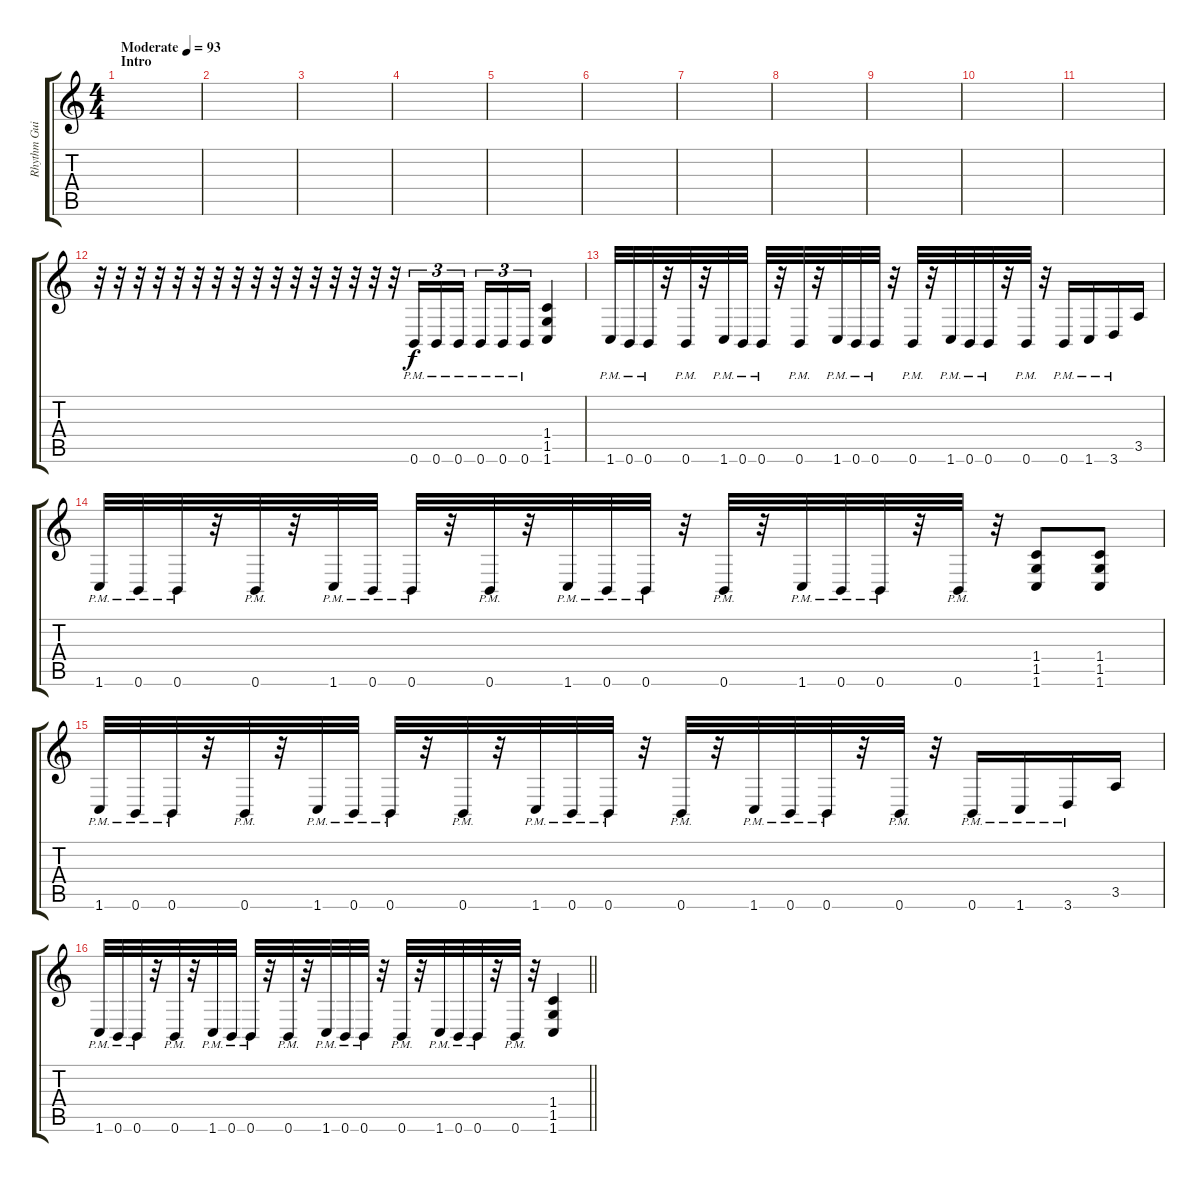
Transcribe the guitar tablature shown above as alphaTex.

\track ("Rhythm Guitar" "Rhythm Gui") {instrument distortionguitar}
\staff {score tabs}
\tuning (B3 B3 Gb3 B2 Gb2 B1) {hide}
\ts (4 4)
\section ("" "Intro")
\tempo (93 "Moderate")
\clef g2
\ks c
|
|
|
|
|
|
|
|
|
|
|
r.32 r.32 r.32 r.32 r.32 r.32 r.32 r.32 r.32 r.32 r.32 r.32 r.32 r.32 r.32 r.32 0.6{pm}.16{tu (3 2) volume 16 balance 16 instrument distortionguitar} 0.6{pm}.16{tu (3 2)} 0.6{pm}.16{tu (3 2) beam splitsecondary} 0.6{pm}.16{tu (3 2)} 0.6{pm}.16{tu (3 2)} 0.6{pm}.16{tu (3 2)} (1.4 1.5 1.6).4 |
1.6{pm}.32 0.6{pm}.32 0.6{pm}.32 r.32 0.6{pm}.32 r.32 1.6{pm}.32 0.6{pm}.32 0.6{pm}.32 r.32 0.6{pm}.32 r.32 1.6{pm}.32 0.6{pm}.32 0.6{pm}.32 r.32 0.6{pm}.32 r.32 1.6{pm}.32 0.6{pm}.32 0.6{pm}.32 r.32 0.6{pm}.32 r.32 0.6{pm}.16 1.6{pm}.16 3.6{pm}.16 3.5.16 |
1.6{pm}.32 0.6{pm}.32 0.6{pm}.32 r.32 0.6{pm}.32 r.32 1.6{pm}.32 0.6{pm}.32 0.6{pm}.32 r.32 0.6{pm}.32 r.32 1.6{pm}.32 0.6{pm}.32 0.6{pm}.32 r.32 0.6{pm}.32 r.32 1.6{pm}.32 0.6{pm}.32 0.6{pm}.32 r.32 0.6{pm}.32 r.32 (1.4 1.5 1.6).8 (1.4 1.5 1.6).8 |
1.6{pm}.32 0.6{pm}.32 0.6{pm}.32 r.32 0.6{pm}.32 r.32 1.6{pm}.32 0.6{pm}.32 0.6{pm}.32 r.32 0.6{pm}.32 r.32 1.6{pm}.32 0.6{pm}.32 0.6{pm}.32 r.32 0.6{pm}.32 r.32 1.6{pm}.32 0.6{pm}.32 0.6{pm}.32 r.32 0.6{pm}.32 r.32 0.6{pm}.16 1.6{pm}.16 3.6{pm}.16 3.5.16 |
\barLineRight lightlight
1.6{pm}.32 0.6{pm}.32 0.6{pm}.32 r.32 0.6{pm}.32 r.32 1.6{pm}.32 0.6{pm}.32 0.6{pm}.32 r.32 0.6{pm}.32 r.32 1.6{pm}.32 0.6{pm}.32 0.6{pm}.32 r.32 0.6{pm}.32 r.32 1.6{pm}.32 0.6{pm}.32 0.6{pm}.32 r.32 0.6{pm}.32 r.32 (1.4 1.5 1.6).4
